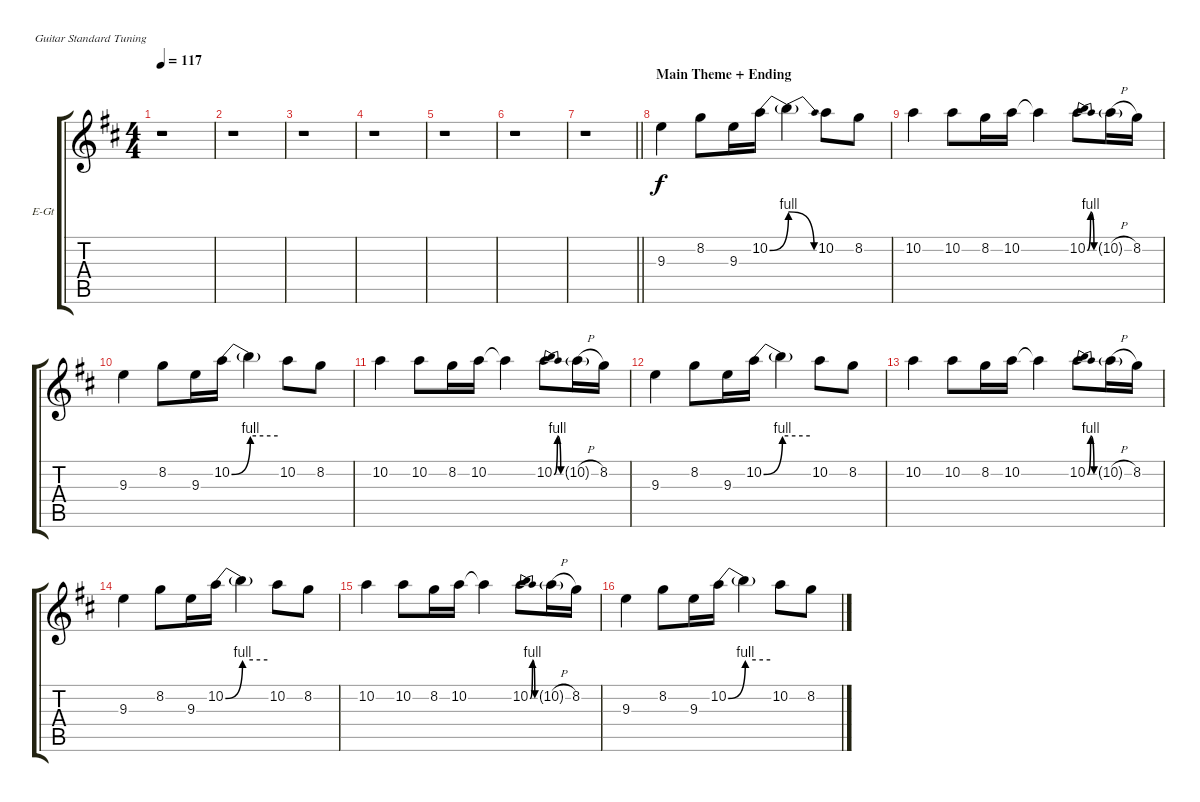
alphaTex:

\bracketExtendMode groupsimilarinstruments
\firstSystemTrackNameOrientation horizontal
\otherSystemsTrackNameOrientation horizontal
\track ("Lead Guitar" "E-Gt") {instrument overdrivenguitar}
\staff {score tabs}
\tuning (E4 B3 G3 D3 A2 E2)
\ts (4 4)
\tempo 117
\clef g2
\ks d
r.1{dy f} |
r.1 |
r.1 |
r.1 |
r.1 |
r.1 |
\barLineRight lightlight
r.1 |
\section ("" "Main Theme + Ending")
9.3.4 8.2.8 9.3.16 10.2{be (bend 0 0 60 4)}.16 10.2{be (release 0 4 60 0) t}.4 10.2.8 8.2.8 |
10.2.4 10.2.8 8.2.16 10.2.16 10.2{t}.4 10.2{be (bendrelease 0 0 30 4 30 4 60 0)}.8 10.2{h g}.16 8.2.16 |
9.3.4 8.2.8 9.3.16 10.2{be (bend 0 0 60 4)}.16 10.2{be (hold 0 4 60 4) t}.4 10.2.8 8.2.8 |
10.2.4 10.2.8 8.2.16 10.2.16 10.2{t}.4 10.2{be (bendrelease 0 0 30 4 30 4 60 0)}.8 10.2{h g}.16 8.2.16 |
9.3.4 8.2.8 9.3.16 10.2{be (bend 0 0 60 4)}.16 10.2{be (hold 0 4 60 4) t}.4 10.2.8 8.2.8 |
10.2.4 10.2.8 8.2.16 10.2.16 10.2{t}.4 10.2{be (bendrelease 0 0 30 4 30 4 60 0)}.8 10.2{h g}.16 8.2.16 |
9.3.4 8.2.8 9.3.16 10.2{be (bend 0 0 60 4)}.16 10.2{be (hold 0 4 60 4) t}.4 10.2.8 8.2.8 |
10.2.4 10.2.8 8.2.16 10.2.16 10.2{t}.4 10.2{be (bendrelease 0 0 30 4 30 4 60 0)}.8 10.2{h g}.16 8.2.16 |
9.3.4 8.2.8 9.3.16 10.2{be (bend 0 0 60 4)}.16 10.2{be (hold 0 4 60 4) t}.4 10.2.8 8.2.8
